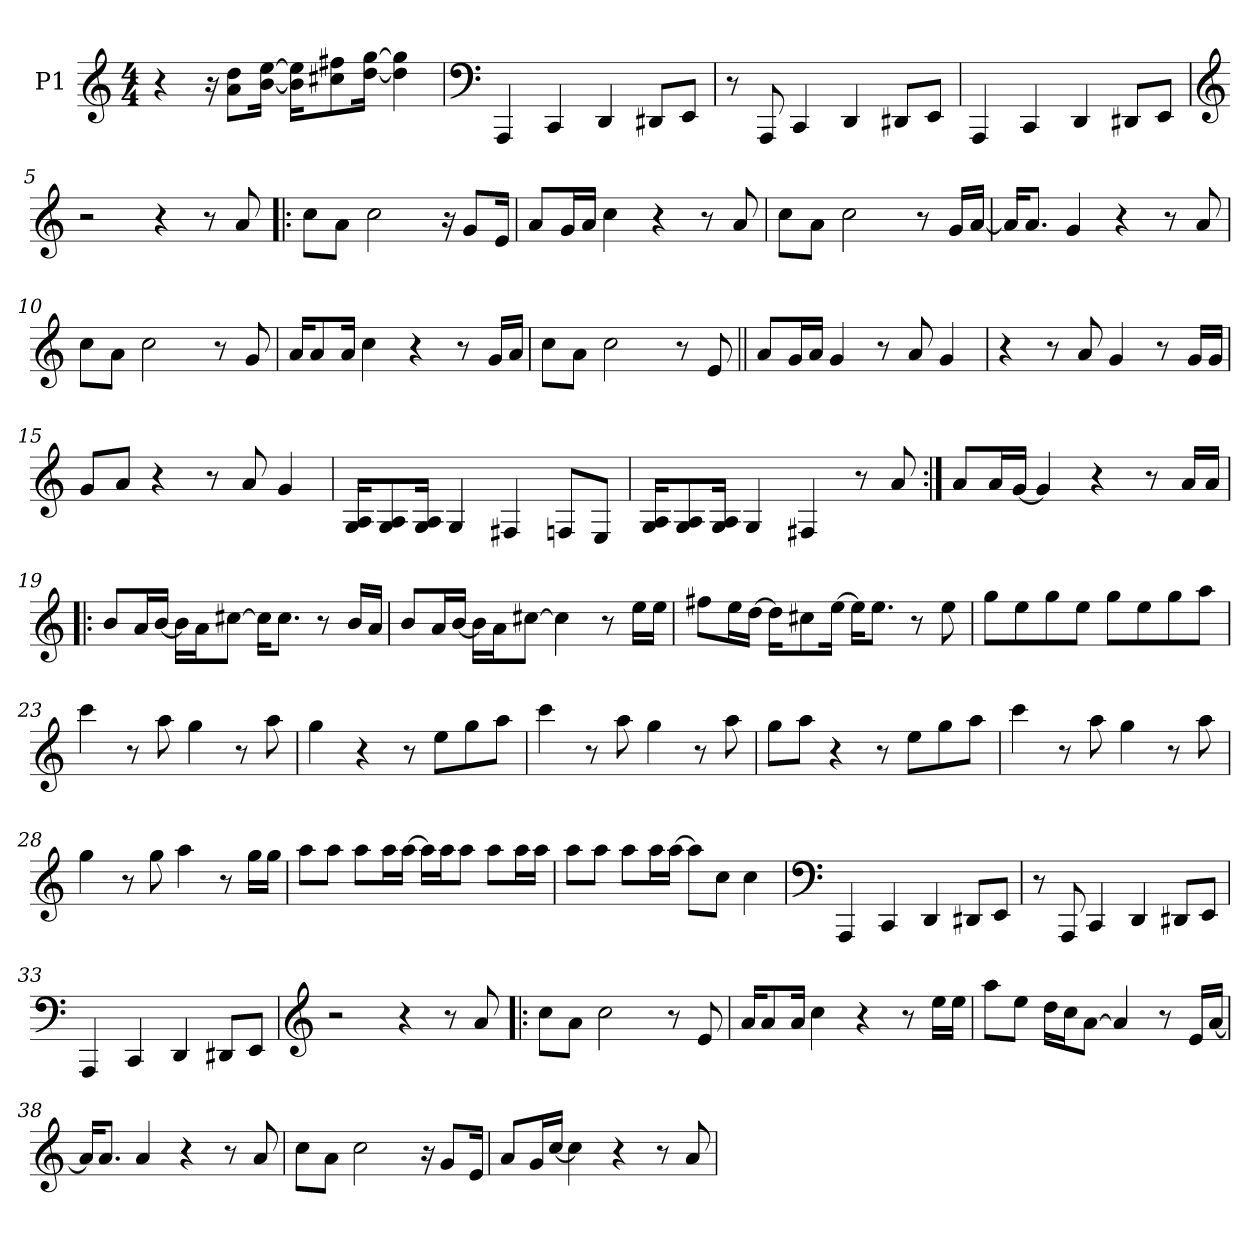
**kern
*part1
*staff1
*I"P1
*clefG2
*k[]
*M4/4
*MM117
=1
4r
16r
8a\ 8dd\L
[16b\ [16ee\Jk
16b\] 16ee\]KL
8cc#X\ 8ff#X\
[16dd\ [16gg\Jk
4dd\] 4gg\]
=2
*clefF4
4AAA/
4CC/
4DD/
8DD#X/L
8EE/J
=3
8r
8AAA/
4CC/
4DD/
8DD#X/L
8EE/J
=4
4AAA/
4CC/
4DD/
8DD#X/L
8EE/J
!!LO:LB:g=z
=5
*clefG2
2r
4r
8r
8a/
=6!|:
8cc\L
8a\J
2cc\
16r
8g/L
16e/Jk
=7
8a/L
16g/L
16a/JJ
4cc\
4r
8r
8a/
=8
8cc\L
8a\J
2cc\
8r
16g/LL
[16a/JJ
=9
16a/KL]
8.a/J
4g/
4r
8r
8a/
!!LO:LB:g=z
=10
8cc\L
8a\J
2cc\
8r
8g/
=11
16a/KL
8a/
16a/Jk
4cc\
4r
8r
16g/LL
16a/JJ
=12
8cc\L
8a\J
2cc\
8r
8e/
=13||
8a/L
16g/L
16a/JJ
4g/
8r
8a/
4g/
=14
4r
8r
8a/
4g/
8r
16g/LL
16g/JJ
!!LO:LB:g=z
=15
8g/L
8a/J
4r
8r
8a/
4g/
=16
16G/ 16A/KL
8G/ 8A/
16G/ 16A/Jk
4G/
4F#X/
8Fn/L
8E/J
=17
16G/ 16A/KL
8G/ 8A/
16G/ 16A/Jk
4G/
4F#X/
8r
8a/
=18:|!
8a/L
16a/L
[16g/JJ
4g/]
4r
8r
16a/LL
16a/JJ
!!LO:LB:g=z
=19!|:
8b/L
16a/L
[16b/JJ
16b\LL]
16a\J
[8cc#X\J
16cc#\KL]
8.cc#\J
8r
16b/LL
16a/JJ
=20
8b/L
16a/L
[16b/JJ
16b\LL]
16a\J
[8cc#X\J
4cc#\]
8r
16ee\LL
16ee\JJ
=21
8ff#X\L
16ee\L
[16dd\JJ
16dd\KL]
8cc#X\
[16ee\Jk
16ee\KL]
8.ee\J
8r
8ee\
=22
8gg\L
8ee\
8gg\
8ee\J
8gg\L
8ee\
8gg\
8aa\J
!!LO:LB:g=z
=23
4ccc\
8r
8aa\
4gg\
8r
8aa\
=24
4gg\
4r
8r
8ee\L
8gg\
8aa\J
=25
4ccc\
8r
8aa\
4gg\
8r
8aa\
=26
8gg\L
8aa\J
4r
8r
8ee\L
8gg\
8aa\J
=27
4ccc\
8r
8aa\
4gg\
8r
8aa\
!!LO:LB:g=z
=28
4gg\
8r
8gg\
4aa\
8r
16gg\LL
16gg\JJ
=29
8aa\L
8aa\J
8aa\L
16aa\L
[16aa\JJ
16aa\LL]
16aa\J
8aa\J
8aa\L
16aa\L
16aa\JJ
=30
8aa\L
8aa\J
8aa\L
16aa\L
[16aa\JJ
8aa\L]
8cc\J
4cc\
=31
*clefF4
4AAA/
4CC/
4DD/
8DD#X/L
8EE/J
!!LO:LB:g=z
=32
8r
8AAA/
4CC/
4DD/
8DD#X/L
8EE/J
=33
4AAA/
4CC/
4DD/
8DD#X/L
8EE/J
=34
*clefG2
2r
4r
8r
8a/
=35!|:
8cc\L
8a\J
2cc\
8r
8e/
=36
16a/KL
8a/
16a/Jk
4cc\
4r
8r
16ee\LL
16ee\JJ
!!LO:LB:g=z
=37
8aa\L
8ee\J
16dd\LL
16cc\J
[8a\J
4a/]
8r
16e/LL
[16a/JJ
=38
16a/KL]
8.a/J
4a/
4r
8r
8a/
=39
8cc\L
8a\J
2cc\
16r
8g/L
16e/Jk
=40
8a/L
16g/L
[16cc/JJ
4cc\]
4r
8r
8a/
=
*-
